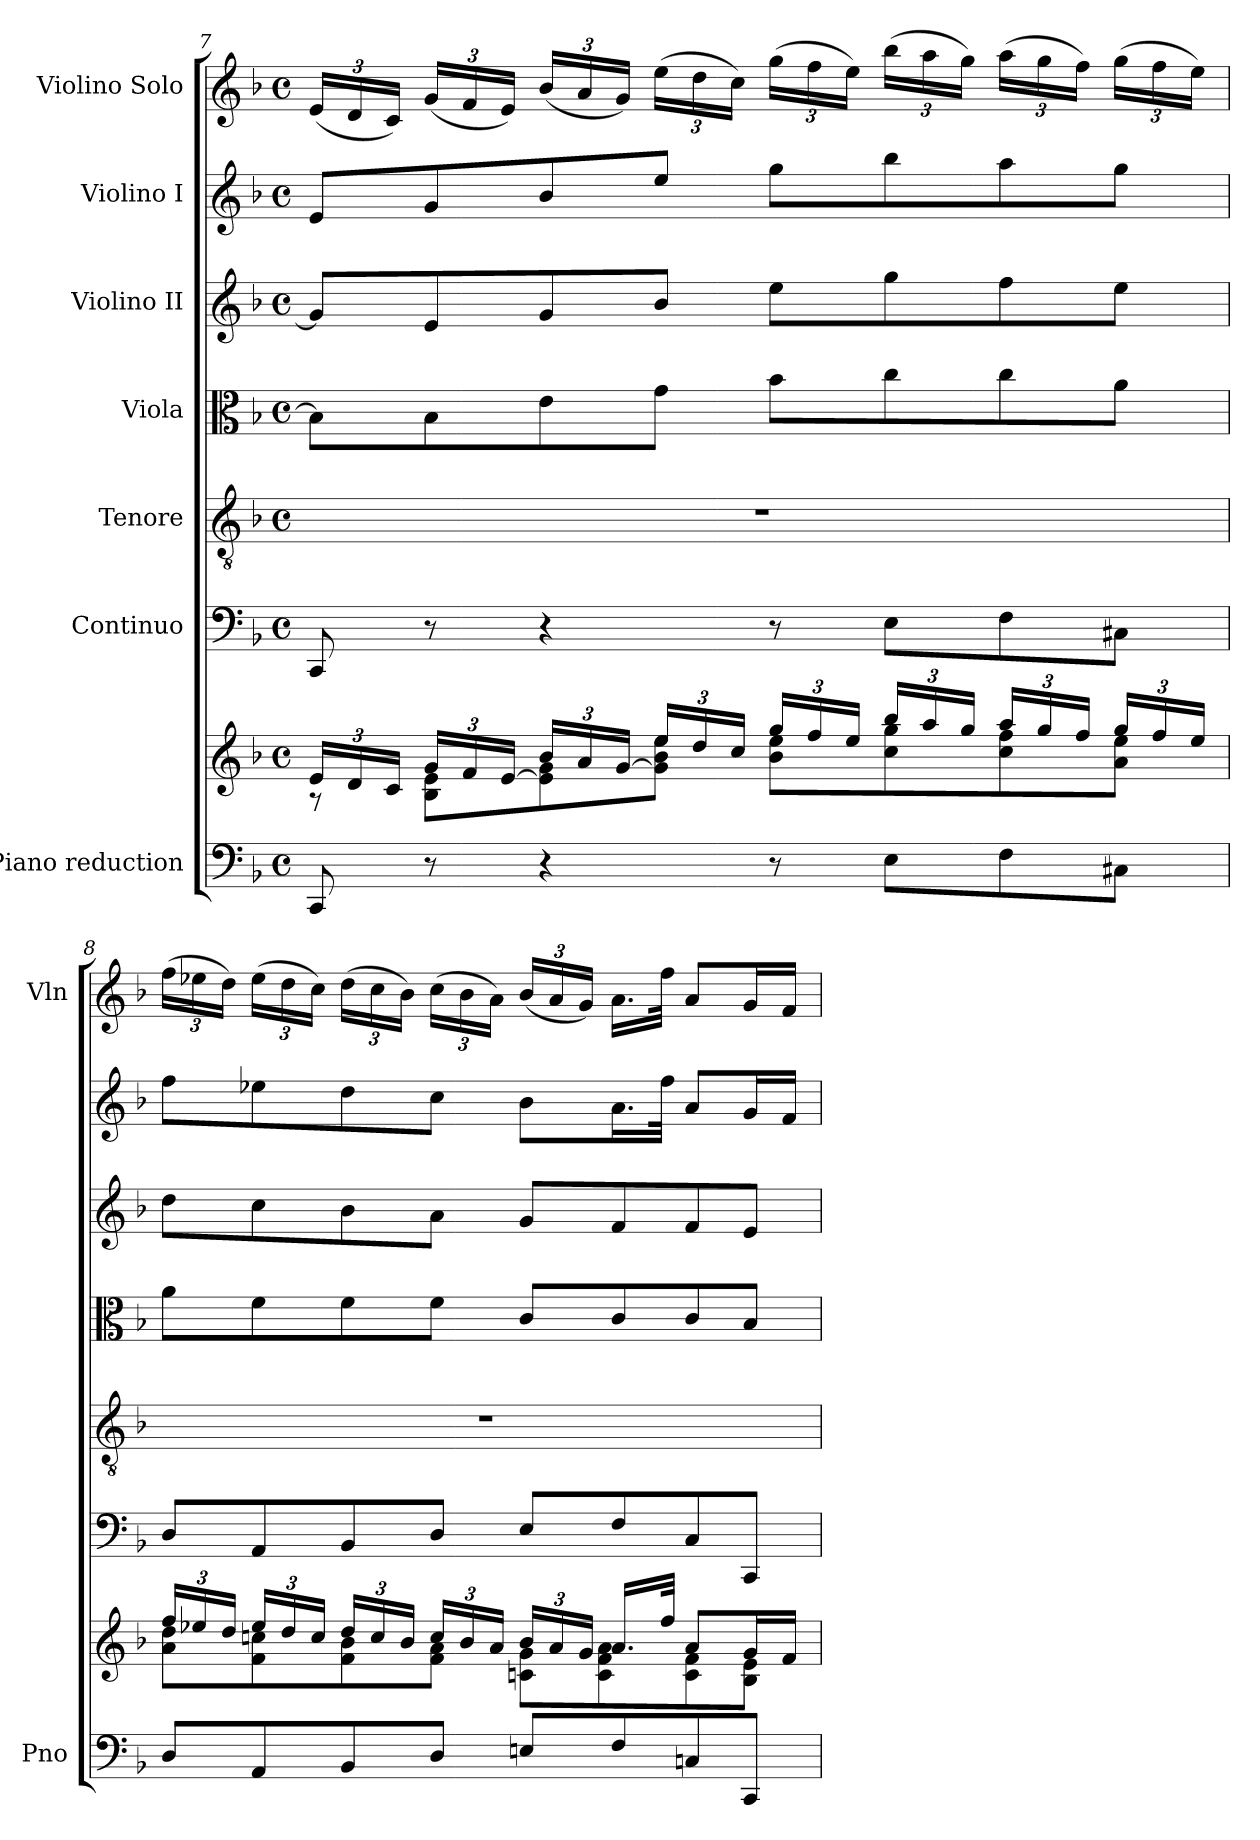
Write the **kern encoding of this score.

**kern	**kern	**kern	**kern	**kern	**kern	**kern	**kern
*part7	*part7	*part6	*part5	*part4	*part3	*part2	*part1
*staff8	*staff7	*staff6	*staff5	*staff4	*staff3	*staff2	*staff1
*I"Piano reduction	*	*I"Continuo	*I"Tenore	*I"Viola	*I"Violino II	*I"Violino I	*I"Violino Solo
*I'Pno	*	*	*	*	*	*	*I'Vln
!!LO:LB:g=z
*clefF4	*clefG2	*clefF4	*clefGv2	*clefC3	*clefG2	*clefG2	*clefG2
*k[b-]	*k[b-]	*k[b-]	*k[b-]	*k[b-]	*k[b-]	*k[b-]	*k[b-]
*M4/4	*M4/4	*M4/4	*M4/4	*M4/4	*M4/4	*M4/4	*M4/4
*met(c)	*met(c)	*met(c)	*met(c)	*met(c)	*met(c)	*met(c)	*met(c)
*	*Xbrackettup	*	*	*	*	*	*Xbrackettup
=7	=7	=7	=7	=7	=7	=7	=7
*	*^	*	*	*	*	*	*
8CC/	24e/LL	8rA	8CC/	1r	8B-\L]	8g/L]	8e/L	(<24e/LL
.	24d/	.	.	.	.	.	.	24d/
.	24c/JJ	.	.	.	.	.	.	24c/JJ)
8r	24g/LL	8B-\ 8e\L	8r	.	8B-\	8e/	8g/	(<24g/LL
.	24f/	.	.	.	.	.	.	24f/
.	[24e/JJ	.	.	.	.	.	.	24e/JJ)
4r	24b-/LL	8e\] 8g\	4r	.	8e\	8g/	8b-/	(<24b-/LL
.	24a/	.	.	.	.	.	.	24a/
.	[24g/JJ	.	.	.	.	.	.	24g/JJ)
.	24ee/LL	8g\] 8b-\ 8ee\J	.	.	8g\J	8b-/J	8ee/J	(>24ee\LL
.	24dd/	.	.	.	.	.	.	24dd\
.	24cc/JJ	.	.	.	.	.	.	24cc\JJ)
8r	24gg/LL	8b-\ 8ee\L	8r	.	8b-\L	8ee\L	8gg\L	(>24gg\LL
.	24ff/	.	.	.	.	.	.	24ff\
.	24ee/JJ	.	.	.	.	.	.	24ee\JJ)
8E\L	24bb-/LL	8cc\ 8gg\	8E\L	.	8cc\	8gg\	8bb-\	(>24bb-\LL
.	24aa/	.	.	.	.	.	.	24aa\
.	24gg/JJ	.	.	.	.	.	.	24gg\JJ)
8F\	24aa/LL	8cc\ 8ff\	8F\	.	8cc\	8ff\	8aa\	(>24aa\LL
.	24gg/	.	.	.	.	.	.	24gg\
.	24ff/JJ	.	.	.	.	.	.	24ff\JJ)
8C#X\J	24gg/LL	8a\ 8ee\J	8C#X\J	.	8a\J	8ee\J	8gg\J	(>24gg\LL
.	24ff/	.	.	.	.	.	.	24ff\
.	24ee/JJ	.	.	.	.	.	.	24ee\JJ)
=8	=8	=8	=8	=8	=8	=8	=8	=8
8D/L	24ff/LL	8a\ 8dd\L	8D/L	1r	8a\L	8dd\L	8ff\L	(>24ff\LL
.	24ee-X/	.	.	.	.	.	.	24ee-X\
.	24dd/JJ	.	.	.	.	.	.	24dd\JJ)
8AA/	24ee-/LL	8f\ 8ccn\	8AA/	.	8f\	8cc\	8ee-X\	(>24ee-\LL
.	24dd/	.	.	.	.	.	.	24dd\
.	24cc/JJ	.	.	.	.	.	.	24cc\JJ)
8BB-/	24dd/LL	8f\ 8b-\	8BB-/	.	8f\	8b-\	8dd\	(>24dd\LL
.	24cc/	.	.	.	.	.	.	24cc\
.	24b-/JJ	.	.	.	.	.	.	24b-\JJ)
8D/J	24cc/LL	8f\ 8a\J	8D/J	.	8f\J	8a\J	8cc\J	(>24cc\LL
.	24b-/	.	.	.	.	.	.	24b-\
.	24a/JJ	.	.	.	.	.	.	24a\JJ)
8En/L	24b-/LL	8cn\ 8g\L	8E/L	.	8c/L	8g/L	8b-\L	(<24b-/LL
.	24a/	.	.	.	.	.	.	24a/
.	24g/JJ	.	.	.	.	.	.	24g/JJ)
8F/	16.a/LL	8c\ 8f\ 8a\	8F/	.	8c/	8f/	16.a\L	16.a\LL
.	32ff/JJk	.	.	.	.	.	32ff\JJk	32ff\JJk
8Cn/	8a/L	8c\ 8f\	8C/	.	8c/	8f/	8a/L	8a/L
8CC/J	16g/L	8B-\ 8e\J	8CC/J	.	8B-/J	8e/J	16g/L	16g/L
.	16f/JJ	.	.	.	.	.	16f/JJ	16f/JJ
*	*v	*v	*	*	*	*	*	*
=	=	=	=	=	=	=	=
*-	*-	*-	*-	*-	*-	*-	*-
